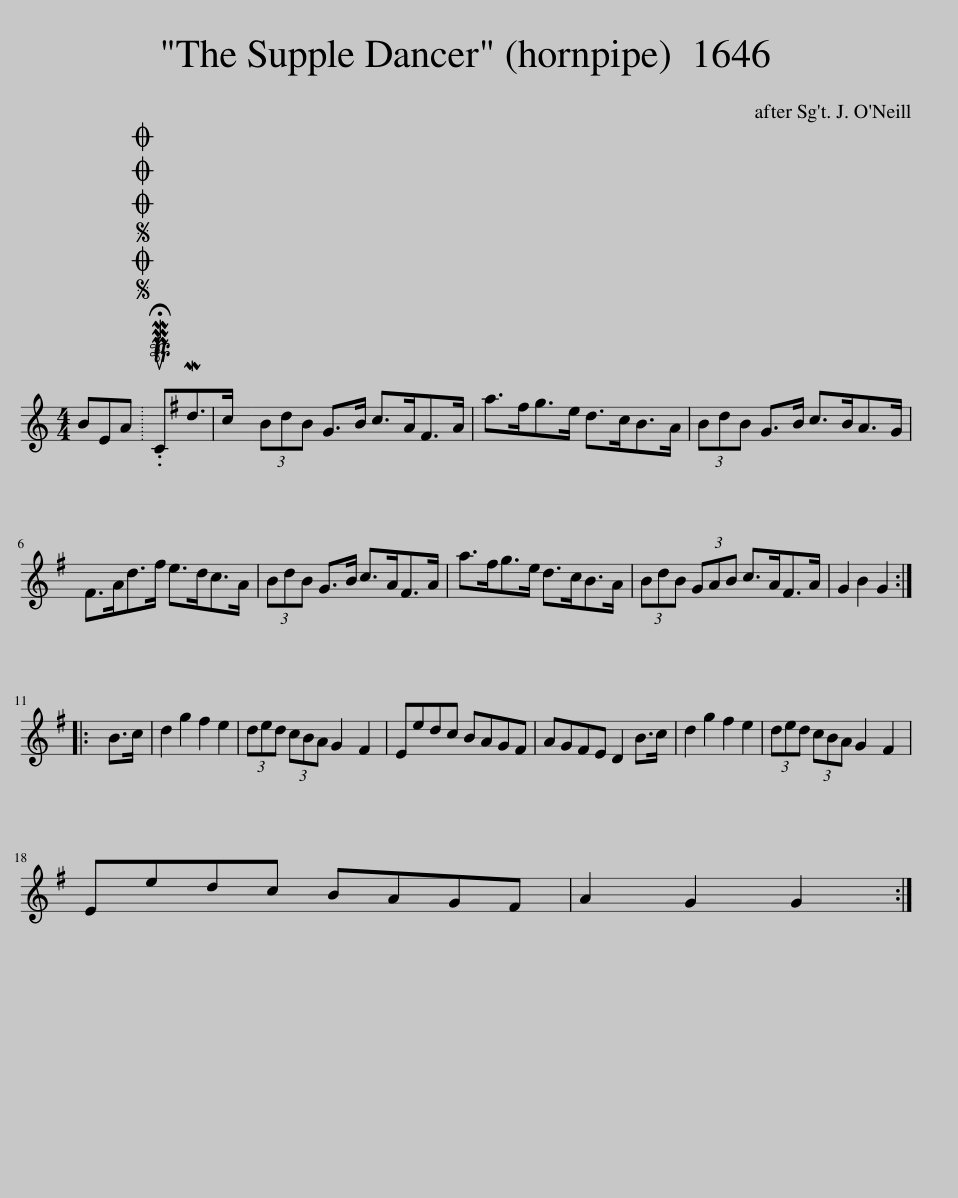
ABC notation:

X:1
L:1/8
M:4/4
I:linebreak $
K:C
V:1 treble
V:1
 BEA |SOSOOO .!fermata!PMTuCMd>c | (3BdB G>B c>A^F>A | a>^fg>e d>cB>A | (3BdB G>B c>BA>G |$ %5
 ^F>Ad>^f e>dc>A | (3BdB G>B c>A^F>A | a>^fg>e d>cB>A | (3BdB (3GAB c>A^F>A | G2 B2 G2 ::$ %10
 B>c | d2 g2 ^f2 e2 | (3ded (3cBA G2 ^F2 | Eedc BAG^F | AG^FE D2 B>c | %15
 d2 g2 ^f2 e2 | (3ded (3cBA G2 ^F2 |$ Eedc BAG^F | A2 G2 G2 :| %19
